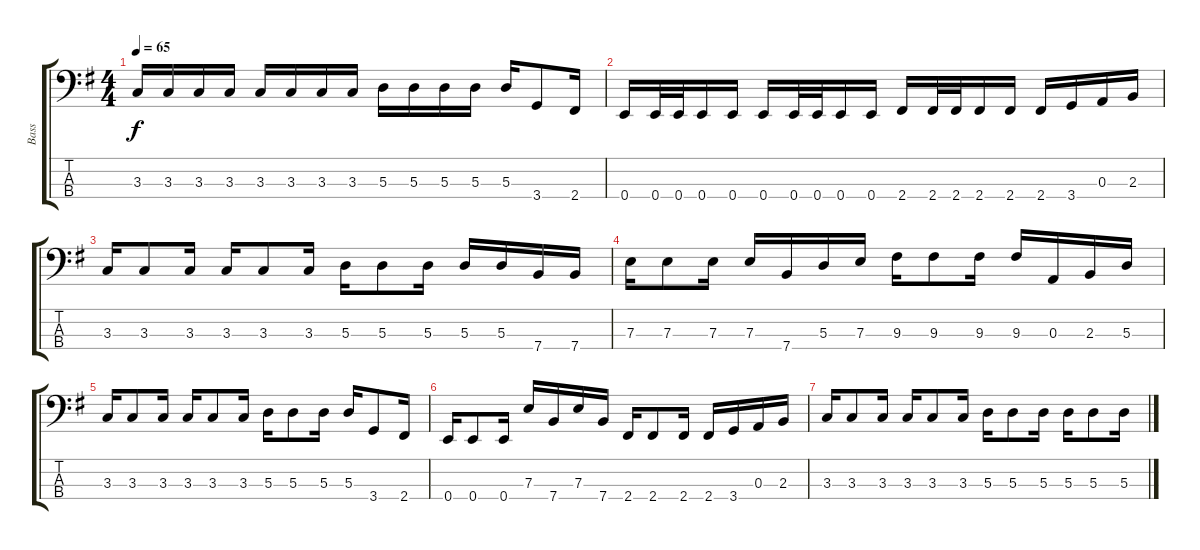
\track ("Bass" "Bass") {instrument electricbassfinger}
\staff {score tabs}
\tuning (G2 D2 A1 E1) {hide}
\ts (4 4)
\tempo 65
\clef f4
\ks g
3.3.16{dy f} 3.3.16 3.3.16 3.3.16 3.3.16 3.3.16 3.3.16 3.3.16 5.3.16 5.3.16 5.3.16 5.3.16 5.3.16 3.4.8 2.4.16 |
0.4.16 0.4.32 0.4.32 0.4.16 0.4.16 0.4.16 0.4.32 0.4.32 0.4.16 0.4.16 2.4.16 2.4.32 2.4.32 2.4.16 2.4.16 2.4.16 3.4.16 0.3.16 2.3.16 |
3.3.16 3.3.8 3.3.16 3.3.16 3.3.8 3.3.16 5.3.16 5.3.8 5.3.16 5.3.16 5.3.16 7.4.16 7.4.16 |
7.3.16 7.3.8 7.3.16 7.3.16 7.4.16 5.3.16 7.3.16 9.3.16 9.3.8 9.3.16 9.3.16 0.3.16 2.3.16 5.3.16 |
3.3.16 3.3.8 3.3.16 3.3.16 3.3.8 3.3.16 5.3.16 5.3.8 5.3.16 5.3.16 3.4.8 2.4.16 |
0.4.16 0.4.8 0.4.16 7.3.16 7.4.16 7.3.16 7.4.16 2.4.16 2.4.8 2.4.16 2.4.16 3.4.16 0.3.16 2.3.16 |
3.3.16 3.3.8 3.3.16 3.3.16 3.3.8 3.3.16 5.3.16 5.3.8 5.3.16 5.3.16 5.3.8 5.3.16
